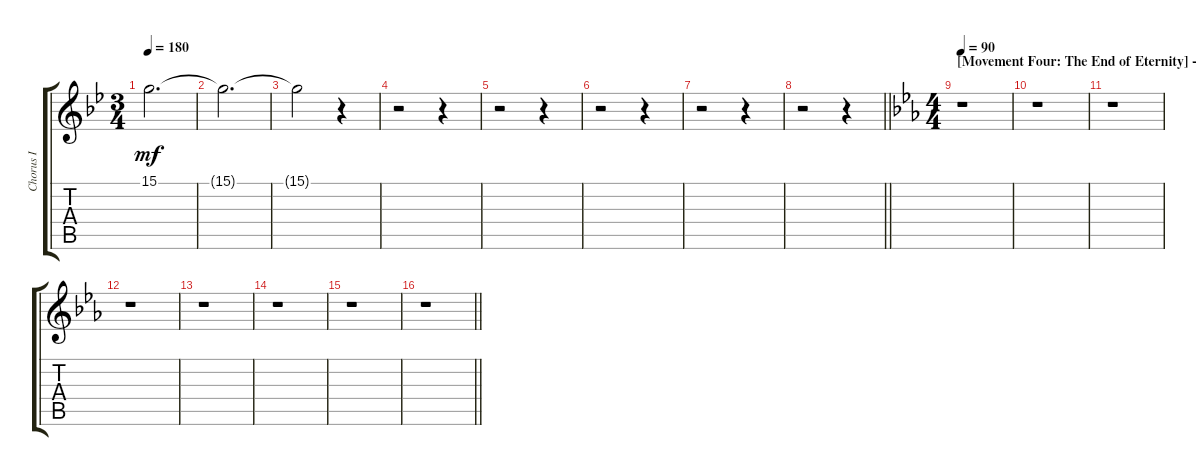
\track ("Chorus I" "Chorus I") {instrument voiceoohs}
\staff {score tabs}
\tuning (E4 B3 G3 D3 A2 E2) {hide}
\ts (3 4)
\tempo 180
\clef g2
\ks bb
15.1.2{d dy mf} |
15.1{t}.2{d} |
15.1{t}.2 r.4 |
r.2 r.4 |
r.2 r.4 |
r.2 r.4 |
r.2 r.4 |
\barLineRight lightlight
r.2 r.4 |
\ts (4 4)
\section ("" "[Movement Four: The End of Eternity] - 34 (90 BPM)")
\tempo 90
\ks eb
r.1 |
r.1 |
r.1 |
r.1 |
r.1 |
r.1 |
r.1 |
\barLineRight lightlight
r.1
